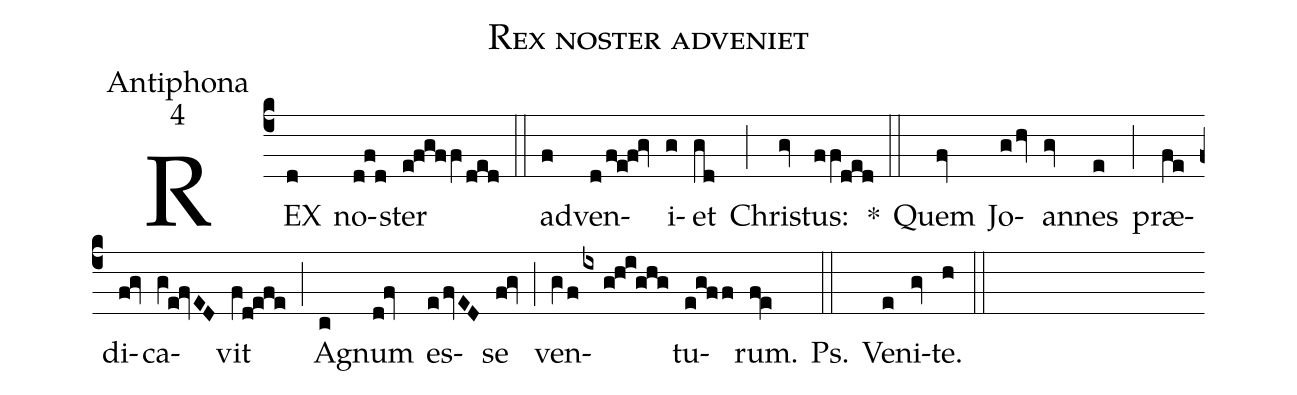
name:Rex noster adveniet;
office-part:Antiphona;
mode:4;
%%
(c4)REX(d) no(d!f!d)ster(e!f!g!f/fV/ded) (::) ad(f)ven(d/!f!e!f!gv)i(g)et(gd) (;)Chri(gv)stus:(f/fV!ded) *(::) Quem(fv) Jo(ghv)an(gv)nes(e) (;) præ(fe)di(f!gv)ca(gV!e!fvED)vit(fV!d!e!f!e) (;) Ag(c)num(d!fv) es(efvED)se(f!gv) (;) ven(gVf/ix/g!h!i!ghg)tu(e!g!f/f)rum.(fv!e) Ps.(::) Ve(e)ni(gv)te.(h) (::)
